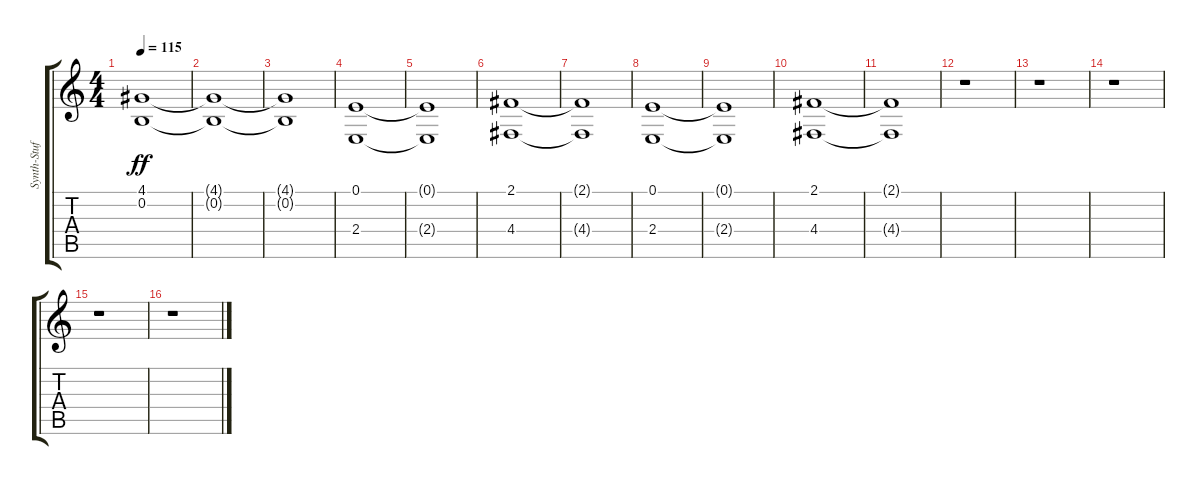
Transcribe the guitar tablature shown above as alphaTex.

\track ("Synth-Stuff 1" "Synth-Stuf") {instrument pad2warm}
\staff {score tabs}
\tuning (E4 B3 G3 D3 A2 E2) {hide}
\ts (4 4)
\tempo 115
\clef g2
\ks c
(4.1{t} 0.2{t}).1{dy ff} |
(4.1{t} 0.2{t}).1 |
(4.1{t} 0.2{t}).1 |
(0.1 2.4).1 |
(0.1{t} 2.4{t}).1 |
(2.1 4.4).1 |
(2.1{t} 4.4{t}).1 |
(0.1 2.4).1 |
(0.1{t} 2.4{t}).1 |
(2.1 4.4).1 |
(2.1{t} 4.4{t}).1 |
r.1 |
r.1 |
r.1 |
r.1 |
r.1
